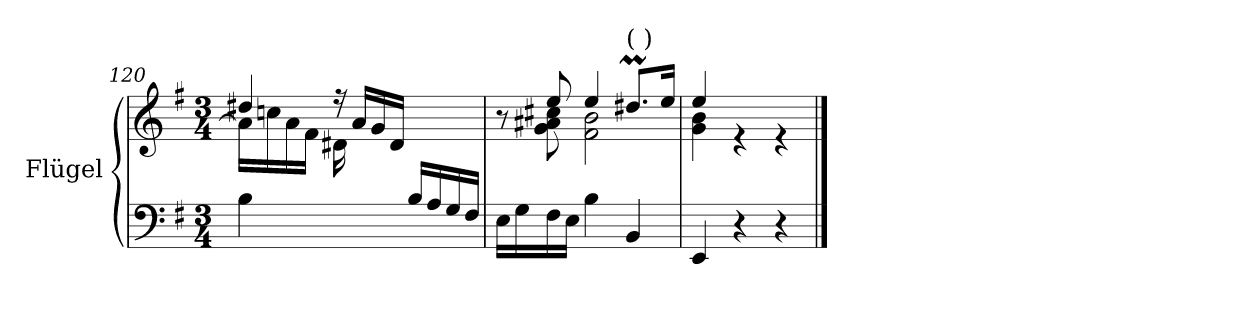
**kern	**kern
*part1	*part1
*staff2	*staff1
*I"Flügel	*
*I'Flgl.	*
*clefF4	*clefG2
*k[f#]	*k[f#]
*M3/4	*M3/4
=120	=120
*^	*^
2ryy	4B\	4dd#X/	16a\LL]
.	.	.	16ccn\
.	.	.	16a\
.	.	.	16f#\JJ
.	2ryy	16r	16d#X\
.	.	16a/LL	16ryy
.	.	16g/	8rgyy
.	.	16d#/JJ	.
16B/LL	.	4ryy	4ryy
16A/	.	.	.
16G/	.	.	.
16F#/JJ	.	.	.
*v	*v	*	*
!!LO:LB:g=z	!!
=121	=121	=121
16E\LL	8r	8ryy
16G\	.	.
16F#\	8ee/	8g\ 8a#X\ 8cc#X\
16E\JJ	.	.
4B\	4ee/	2f#\ 2b\
!	!LO:TX:a:t=(     )	!
4BB/	8.dd#Xm/L	.
.	16ee/Jk	.
=122	=122	=122
4EE/	4ee/	4g\ 4b\
4r	4re	2ryy
4r	4re	.
*	*v	*v
==	==
*-	*-
